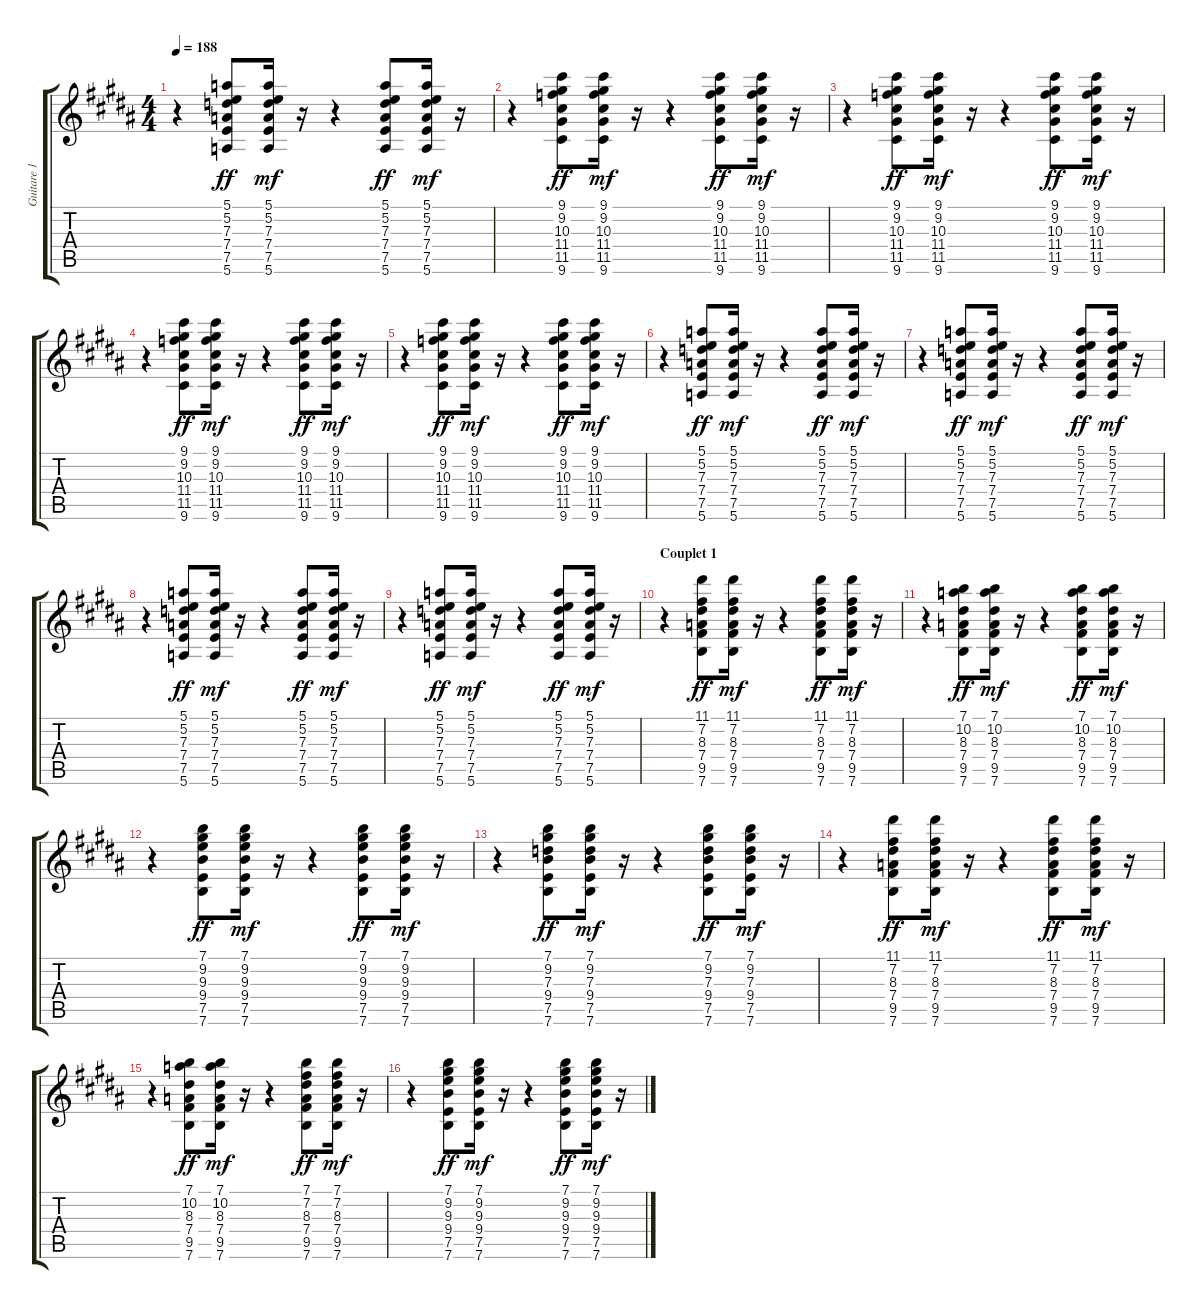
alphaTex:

\track ("Guitare 1" "Guitare 1") {instrument electricguitarmuted}
\staff {score tabs}
\tuning (E4 B3 G3 D3 A2 E2) {hide}
\ts (4 4)
\tempo 188
\clef g2
\ks b
r.4{dy mf} (5.1 5.2 7.3 7.4 7.5 5.6).8{dy ff} (5.1 5.2 7.3 7.4 7.5 5.6).16{dy mf} r.16 r.4 (5.1 5.2 7.3 7.4 7.5 5.6).8{dy ff} (5.1 5.2 7.3 7.4 7.5 5.6).16{dy mf} r.16 |
r.4 (9.1 9.2 10.3 11.4 11.5 9.6).8{dy ff} (9.1 9.2 10.3 11.4 11.5 9.6).16{dy mf} r.16 r.4 (9.1 9.2 10.3 11.4 11.5 9.6).8{dy ff} (9.1 9.2 10.3 11.4 11.5 9.6).16{dy mf} r.16 |
r.4 (9.1 9.2 10.3 11.4 11.5 9.6).8{dy ff} (9.1 9.2 10.3 11.4 11.5 9.6).16{dy mf} r.16 r.4 (9.1 9.2 10.3 11.4 11.5 9.6).8{dy ff} (9.1 9.2 10.3 11.4 11.5 9.6).16{dy mf} r.16 |
r.4 (9.1 9.2 10.3 11.4 11.5 9.6).8{dy ff} (9.1 9.2 10.3 11.4 11.5 9.6).16{dy mf} r.16 r.4 (9.1 9.2 10.3 11.4 11.5 9.6).8{dy ff} (9.1 9.2 10.3 11.4 11.5 9.6).16{dy mf} r.16 |
r.4 (9.1 9.2 10.3 11.4 11.5 9.6).8{dy ff} (9.1 9.2 10.3 11.4 11.5 9.6).16{dy mf} r.16 r.4 (9.1 9.2 10.3 11.4 11.5 9.6).8{dy ff} (9.1 9.2 10.3 11.4 11.5 9.6).16{dy mf} r.16 |
r.4 (5.1 5.2 7.3 7.4 7.5 5.6).8{dy ff} (5.1 5.2 7.3 7.4 7.5 5.6).16{dy mf} r.16 r.4 (5.1 5.2 7.3 7.4 7.5 5.6).8{dy ff} (5.1 5.2 7.3 7.4 7.5 5.6).16{dy mf} r.16 |
r.4 (5.1 5.2 7.3 7.4 7.5 5.6).8{dy ff} (5.1 5.2 7.3 7.4 7.5 5.6).16{dy mf} r.16 r.4 (5.1 5.2 7.3 7.4 7.5 5.6).8{dy ff} (5.1 5.2 7.3 7.4 7.5 5.6).16{dy mf} r.16 |
r.4 (5.1 5.2 7.3 7.4 7.5 5.6).8{dy ff} (5.1 5.2 7.3 7.4 7.5 5.6).16{dy mf} r.16 r.4 (5.1 5.2 7.3 7.4 7.5 5.6).8{dy ff} (5.1 5.2 7.3 7.4 7.5 5.6).16{dy mf} r.16 |
r.4 (5.1 5.2 7.3 7.4 7.5 5.6).8{dy ff} (5.1 5.2 7.3 7.4 7.5 5.6).16{dy mf} r.16 r.4 (5.1 5.2 7.3 7.4 7.5 5.6).8{dy ff} (5.1 5.2 7.3 7.4 7.5 5.6).16{dy mf} r.16 |
\section ("" "Couplet 1")
r.4 (11.1 7.2 8.3 7.4 9.5 7.6).8{dy ff} (11.1 7.2 8.3 7.4 9.5 7.6).16{dy mf} r.16 r.4 (11.1 7.2 8.3 7.4 9.5 7.6).8{dy ff} (11.1 7.2 8.3 7.4 9.5 7.6).16{dy mf} r.16 |
r.4 (7.1 10.2 8.3 7.4 9.5 7.6).8{dy ff} (7.1 10.2 8.3 7.4 9.5 7.6).16{dy mf} r.16 r.4 (7.1 10.2 8.3 7.4 9.5 7.6).8{dy ff} (7.1 10.2 8.3 7.4 9.5 7.6).16{dy mf} r.16 |
r.4 (7.1 9.2 9.3 9.4 7.5 7.6).8{dy ff} (7.1 9.2 9.3 9.4 7.5 7.6).16{dy mf} r.16 r.4 (7.1 9.2 9.3 9.4 7.5 7.6).8{dy ff} (7.1 9.2 9.3 9.4 7.5 7.6).16{dy mf} r.16 |
r.4 (7.1 9.2 7.3 9.4 7.5 7.6).8{dy ff} (7.1 9.2 7.3 9.4 7.5 7.6).16{dy mf} r.16 r.4 (7.1 9.2 7.3 9.4 7.5 7.6).8{dy ff} (7.1 9.2 7.3 9.4 7.5 7.6).16{dy mf} r.16 |
r.4 (11.1 7.2 8.3 7.4 9.5 7.6).8{dy ff} (11.1 7.2 8.3 7.4 9.5 7.6).16{dy mf} r.16 r.4 (11.1 7.2 8.3 7.4 9.5 7.6).8{dy ff} (11.1 7.2 8.3 7.4 9.5 7.6).16{dy mf} r.16 |
r.4 (7.1 10.2 8.3 7.4 9.5 7.6).8{dy ff} (7.1 10.2 8.3 7.4 9.5 7.6).16{dy mf} r.16 r.4 (7.1 7.2 8.3 7.4 9.5 7.6).8{dy ff} (7.1 7.2 8.3 7.4 9.5 7.6).16{dy mf} r.16 |
r.4 (7.1 9.2 9.3 9.4 7.5 7.6).8{dy ff} (7.1 9.2 9.3 9.4 7.5 7.6).16{dy mf} r.16 r.4 (7.1 9.2 9.3 9.4 7.5 7.6).8{dy ff} (7.1 9.2 9.3 9.4 7.5 7.6).16{dy mf} r.16
